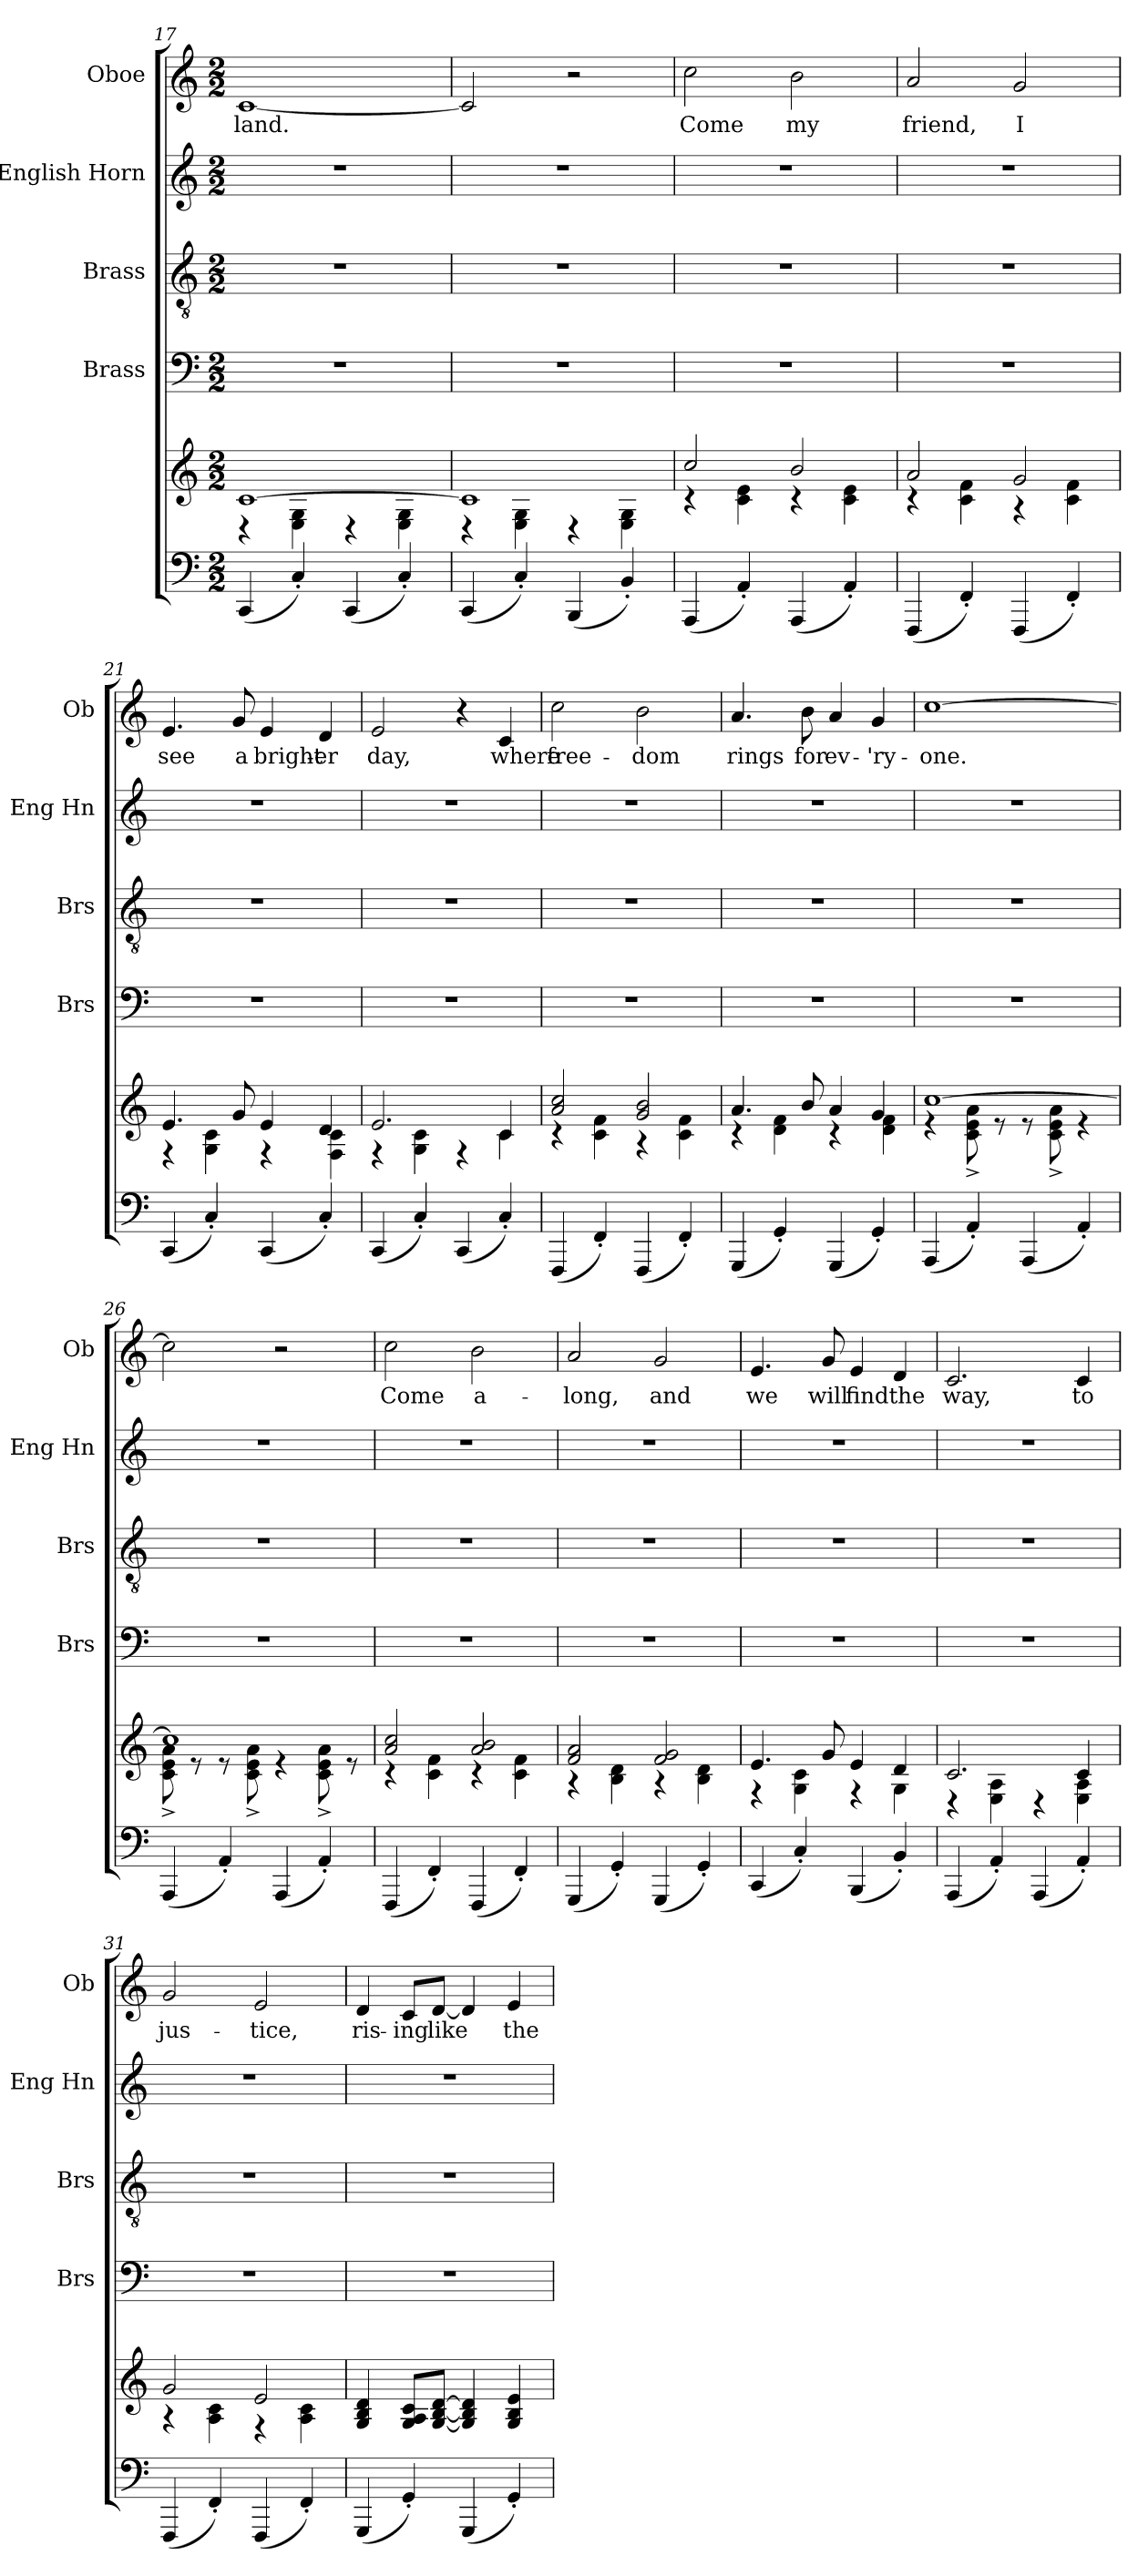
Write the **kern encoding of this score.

**kern	**kern	**kern	**kern	**kern	**kern	**text
*part5	*part5	*part4	*part3	*part2	*part1	*part1
*staff6	*staff5	*staff4	*staff3	*staff2	*staff1	*staff1
*	*	*I"Brass	*I"Brass	*I"English Horn	*I"Oboe	*
*	*	*I'Brs	*I'Brs	*I'Eng Hn	*I'Ob	*
*clefF4	*clefG2	*clefF4	*clefGv2	*clefG2	*clefG2	*
*	*	*	*	*ITrd4c7	*	*
*M2/2	*M2/2	*M2/2	*M2/2	*M2/2	*M2/2	*
=17	=17	=17	=17	=17	=17	=17
*	*^	*	*	*	*	*
(<4CC	[1c	4r	1r	1r	1r	[1c	land.
4C'<)	.	4E 4G	.	.	.	.	.
(<4CC	.	4r	.	.	.	.	.
4C'<)	.	4E 4G	.	.	.	.	.
=18	=18	=18	=18	=18	=18	=18	=18
(<4CC	1c]	4r	1r	1r	1r	2c]	.
4C'<)	.	4E 4G	.	.	.	.	.
(<4BBB	.	4r	.	.	.	2r	.
4BB'<)	.	4E 4G	.	.	.	.	.
!!LO:PB:g=z
=19	=19	=19	=19	=19	=19	=19	=19
(<4AAA	2cc	4r	1r	1r	1r	2cc	Come
4AA'<)	.	4c 4e	.	.	.	.	.
(<4AAA	2b	4r	.	.	.	2b	my
4AA'<)	.	4c 4e	.	.	.	.	.
=20	=20	=20	=20	=20	=20	=20	=20
(<4FFF	2a	4r	1r	1r	1r	2a	friend,
4FF'<)	.	4c 4f	.	.	.	.	.
(<4FFF	2g	4r	.	.	.	2g	I
4FF'<)	.	4c 4f	.	.	.	.	.
=21	=21	=21	=21	=21	=21	=21	=21
(<4CC	4.e	4r	1r	1r	1r	4.e	see
4C'<)	.	4G 4c	.	.	.	.	.
.	8g	.	.	.	.	8g	a
(<4CC	4e	4r	.	.	.	4e	bright-
4C'<)	4d	4F 4c	.	.	.	4d	-er
=22	=22	=22	=22	=22	=22	=22	=22
(<4CC	2.e	4r	1r	1r	1r	2e	day,
4C'<)	.	4G 4c	.	.	.	.	.
(<4CC	.	4r	.	.	.	4r	.
4C'<)	4c	4c	.	.	.	4c	where
=23	=23	=23	=23	=23	=23	=23	=23
(<4FFF	2a 2cc	4r	1r	1r	1r	2cc	free-
4FF'<)	.	4c 4f	.	.	.	.	.
(<4FFF	2g 2b	4r	.	.	.	2b	-dom
4FF'<)	.	4c 4f	.	.	.	.	.
!!LO:LB:g=z
=24	=24	=24	=24	=24	=24	=24	=24
(<4GGG	4.a	4r	1r	1r	1r	4.a	rings
4GG'<)	.	4d 4f	.	.	.	.	.
.	8b	.	.	.	.	8b	for
(<4GGG	4a	4r	.	.	.	4a	ev-
4GG'<)	4g	4d 4f	.	.	.	4g	-'ry-
=25	=25	=25	=25	=25	=25	=25	=25
(<4AAA	[1cc	4r	1r	1r	1r	[1cc	-one.
4AA'<)	.	8c^< 8e^< 8a^<	.	.	.	.	.
.	.	8r	.	.	.	.	.
(<4AAA	.	8r	.	.	.	.	.
.	.	8c^< 8e^< 8a^<	.	.	.	.	.
4AA'<)	.	4r	.	.	.	.	.
=26	=26	=26	=26	=26	=26	=26	=26
(<4AAA	1cc]	8c^< 8e^< 8a^<	1r	1r	1r	2cc]	.
.	.	8r	.	.	.	.	.
4AA'<)	.	8r	.	.	.	.	.
.	.	8c^< 8e^< 8a^<	.	.	.	.	.
(<4AAA	.	4r	.	.	.	2r	.
4AA'<)	.	8c^< 8e^< 8a^<	.	.	.	.	.
.	.	8r	.	.	.	.	.
=27	=27	=27	=27	=27	=27	=27	=27
(<4FFF	2a 2cc	4r	1r	1r	1r	2cc	Come
4FF'<)	.	4c 4f	.	.	.	.	.
(<4FFF	2a 2b	4r	.	.	.	2b	a-
4FF'<)	.	4c 4f	.	.	.	.	.
=28	=28	=28	=28	=28	=28	=28	=28
(<4GGG	2f 2a	4r	1r	1r	1r	2a	-long,
4GG'<)	.	4B 4d	.	.	.	.	.
(<4GGG	2f 2g	4r	.	.	.	2g	and
4GG'<)	.	4B 4d	.	.	.	.	.
!!LO:LB:g=z
=29	=29	=29	=29	=29	=29	=29	=29
(<4CC	4.e	4r	1r	1r	1r	4.e	we
4C'<)	.	4G 4c	.	.	.	.	.
.	8g	.	.	.	.	8g	will
(<4BBB	4e	4r	.	.	.	4e	find
4BB'<)	4d	4G	.	.	.	4d	the
=30	=30	=30	=30	=30	=30	=30	=30
(<4AAA	2.c	4r	1r	1r	1r	2.c	way,
4AA'<)	.	4E 4A	.	.	.	.	.
(<4AAA	.	4r	.	.	.	.	.
4AA'<)	4c	4E 4A	.	.	.	4c	to
=31	=31	=31	=31	=31	=31	=31	=31
(<4FFF	2g	4r	1r	1r	1r	2g	jus-
4FF'<)	.	4A 4c	.	.	.	.	.
(<4FFF	2e	4r	.	.	.	2e	-tice,
4FF'<)	.	4A 4c	.	.	.	.	.
*	*v	*v	*	*	*	*	*
=32	=32	=32	=32	=32	=32	=32
(<4GGG	4G 4B 4d	1r	1r	1r	4d	ris-
4GG'<)	8G 8A 8cL	.	.	.	8cL	-ing
.	[8G [8B [8dJ	.	.	.	[8dJ	like
(<4GGG	4G] 4B] 4d]	.	.	.	4d]	.
4GG'<)	4G 4B 4e	.	.	.	4e	the
=	=	=	=	=	=	=
*-	*-	*-	*-	*-	*-	*-
